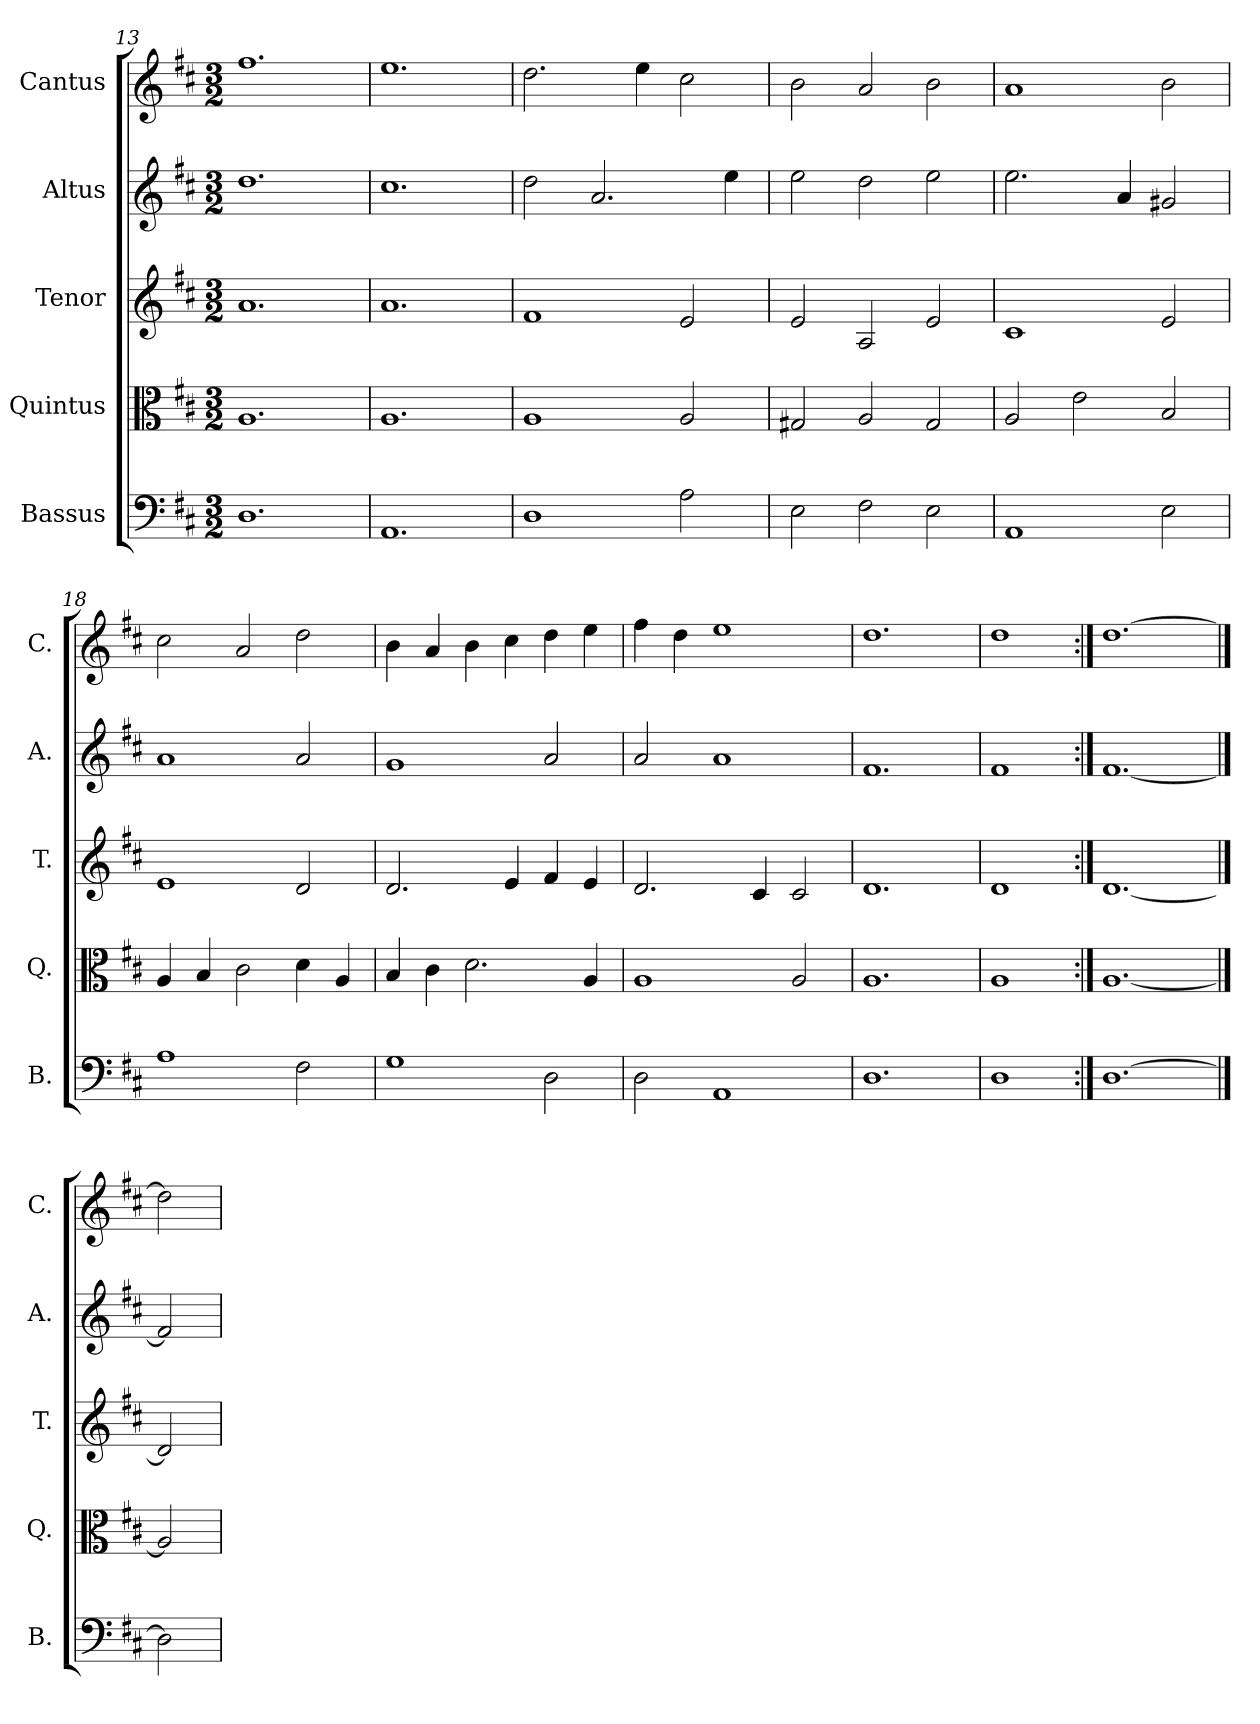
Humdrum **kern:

**kern	**kern	**kern	**kern	**kern
*part5	*part4	*part3	*part2	*part1
*staff5	*staff4	*staff3	*staff2	*staff1
*I"Bassus	*I"Quintus	*I"Tenor	*I"Altus	*I"Cantus
*I'B.	*I'Q.	*I'T.	*I'A.	*I'C.
!!LO:LB:g=z
*clefF4	*clefC3	*clefG2	*clefG2	*clefG2
*k[f#c#]	*k[f#c#]	*k[f#c#]	*k[f#c#]	*k[f#c#]
*D:	*D:	*D:	*D:	*D:
*M3/2	*M3/2	*M3/2	*M3/2	*M3/2
=13	=13	=13	=13	=13
1.D\	1.A/	1.a/	1.dd\	1.ff#\
=14	=14	=14	=14	=14
1.AA/	1.A/	1.a/	1.cc#\	1.ee\
=15	=15	=15	=15	=15
1D\	1A/	1f#/	2dd\	2.dd\
.	.	.	2.a/	.
.	.	.	.	4ee\
2A\	2A/	2e/	.	2cc#\
.	.	.	4ee\	.
=16	=16	=16	=16	=16
2E\	2G#X/	2e/	2ee\	2b\
2F#\	2A/	2A/	2dd\	2a/
2E\	2G#/	2e/	2ee\	2b\
=17	=17	=17	=17	=17
1AA/	2A/	1c#/	2.ee\	1a/
.	2e\	.	.	.
.	.	.	4a/	.
2E\	2B/	2e/	2g#X/	2b\
=18	=18	=18	=18	=18
1A\	4A/	1e/	1a/	2cc#\
.	4B/	.	.	.
.	2c#\	.	.	2a/
2F#\	4d\	2d/	2a/	2dd\
.	4A/	.	.	.
=19	=19	=19	=19	=19
1G\	4B/	2.d/	1g/	4b\
.	4c#\	.	.	4a/
.	2.d\	.	.	4b\
.	.	4e/	.	4cc#\
2D\	.	4f#/	2a/	4dd\
.	4A/	4e/	.	4ee\
=20	=20	=20	=20	=20
2D\	1A/	2.d/	2a/	4ff#\
.	.	.	.	4dd\
1AA/	.	.	1a/	1ee\
.	.	4c#/	.	.
.	2A/	2c#/	.	.
=21	=21	=21	=21	=21
1.D\	1.A/	1.d/	1.f#/	1.dd\
=22	=22	=22	=22	=22
1D\	1A/	1d/	1f#/	1dd\
=23:|!	=23:|!	=23:|!	=23:|!	=23:|!
[1.D\	[1.A/	[1.d/	[1.f#/	[1.dd\
==24	==24	==24	==24	==24
2D\]	2A/]	2d/]	2f#/]	2dd\]
=	=	=	=	=
*-	*-	*-	*-	*-
